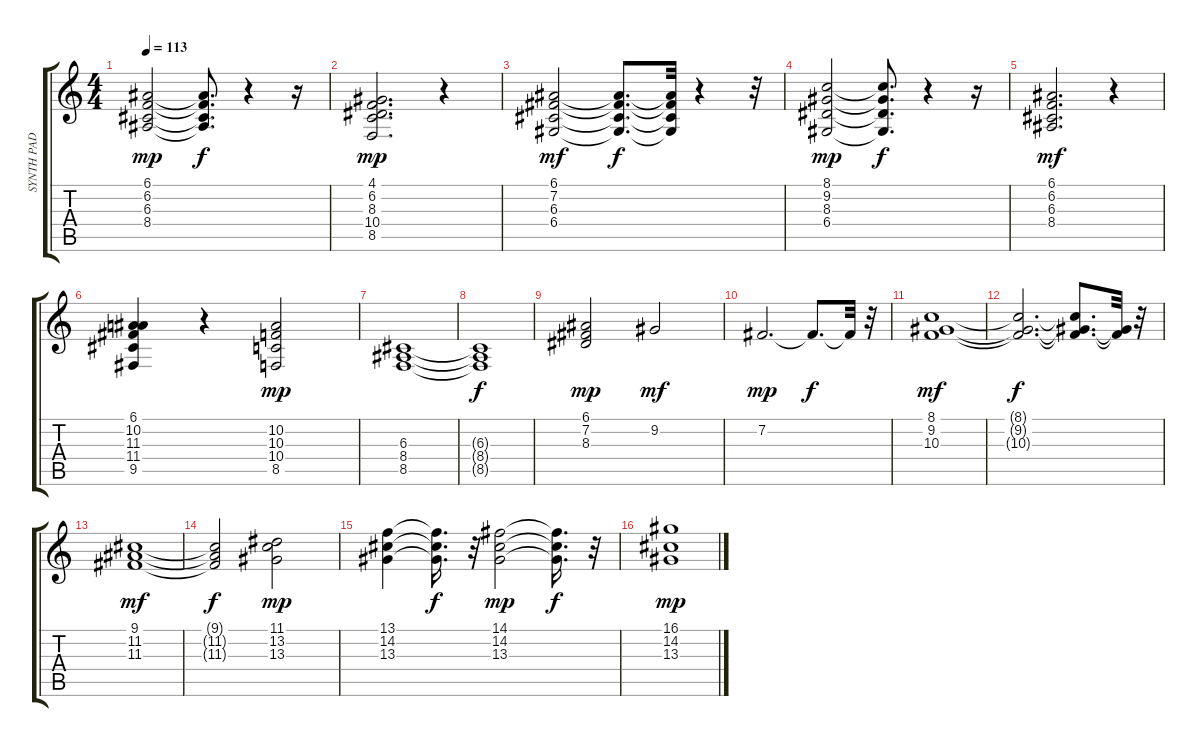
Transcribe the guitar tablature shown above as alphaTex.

\track ("SYNTH PAD" "SYNTH PAD") {instrument stringensemble2}
\staff {score tabs}
\tuning (E4 B3 G3 D3 A2 E2) {hide}
\ts (4 4)
\tempo 113
\clef g2
\ks c
(6.1 6.2 6.3 8.4).2{dy mp} (6.1{t} 6.2{t} 6.3{t} 8.4{t}).8{d dy f} r.4 r.16 |
(4.1 6.2 8.3 10.4 8.5).2{d dy mp} r.4 |
(6.1 7.2 6.3 6.4).2{dy mf} (6.1{t} 7.2{t} 6.3{t} 6.4{t}).8{d dy f} (6.1{t} 7.2{t} 6.3{t} 6.4{t}).32 r.4 r.32 |
(8.1 9.2 8.3 6.4).2{dy mp} (8.1{t} 9.2{t} 8.3{t} 6.4{t}).8{d dy f} r.4 r.16 |
(6.1 6.2 6.3 8.4).2{d dy mf} r.4 |
(6.1 10.2 11.3 11.4 9.5).4 r.4 (10.2 10.3 10.4 8.5).2{dy mp} |
(6.3 8.4 8.5).1 |
(6.3{t} 8.4{t} 8.5{t}).1{dy f} |
(6.1 7.2 8.3).2{dy mp} 9.2.2{dy mf} |
7.2.2{d dy mp} 7.2{t}.8{d dy f} 7.2{t}.32 r.32 |
(8.1 9.2 10.3).1{dy mf} |
(8.1{t} 9.2{t} 10.3{t}).2{d dy f} (8.1{t} 9.2{t} 10.3{t}).8{d} (9.2{t} 10.3{t}).32 r.32 |
(9.1 11.2 11.3).1{dy mf} |
(9.1{t} 11.2{t} 11.3{t}).2{dy f} (11.1 13.2 13.3).2{dy mp} |
(13.1 14.2 13.3).4 (13.1{t} 14.2{t} 13.3{t}).16{d dy f} r.32 (14.1 14.2 13.3).2{dy mp} (14.1{t} 14.2{t} 13.3{t}).16{d dy f} r.32 |
(16.1 14.2 13.3).1{dy mp}
